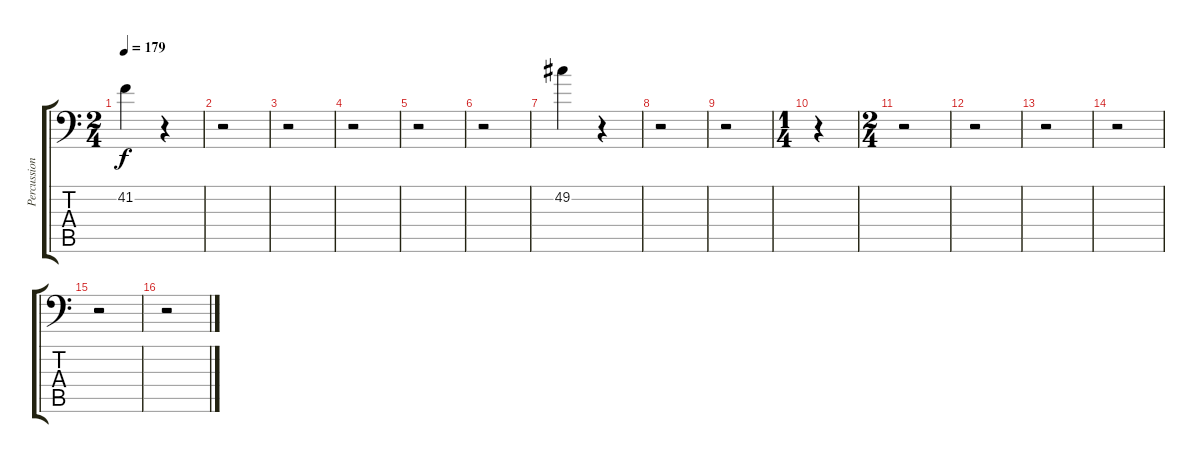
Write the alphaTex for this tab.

\track ("Percussions" "Percussion") {instrument acousticgrandpiano}
\staff {score tabs}
\tuning (C-1 C-1 C-1 C-1 C-1 C-1) {hide}
\ts (2 4)
\tempo 179
\clef f4
\ks c
41.2{t}.4{dy f} r.4 |
r.2 |
r.2 |
r.2 |
r.2 |
r.2 |
49.2.4 r.4 |
r.2 |
r.2 |
\ts (1 4)
r.4 |
\ts (2 4)
r.2 |
r.2 |
r.2 |
r.2 |
r.2 |
r.2
